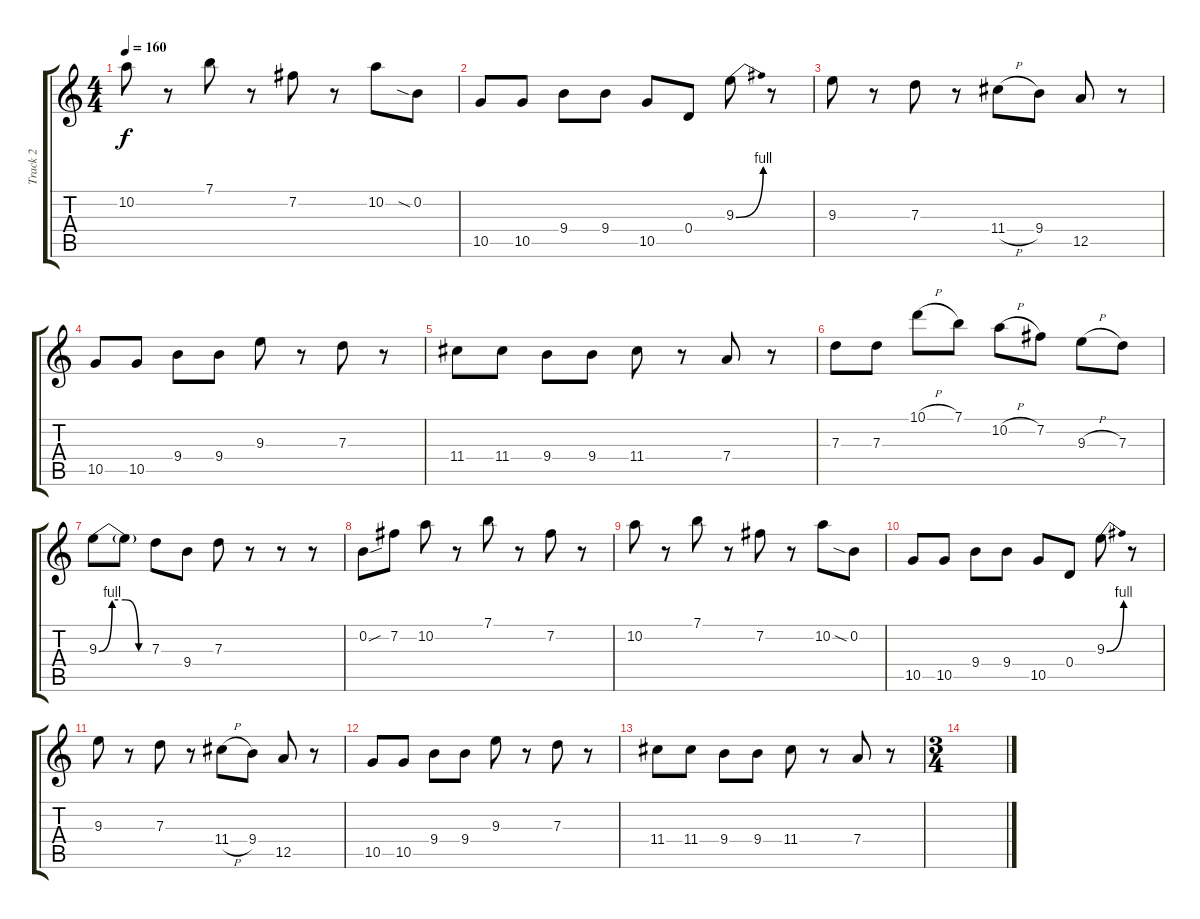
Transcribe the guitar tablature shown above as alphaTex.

\track ("Track 2" "Track 2") {instrument distortionguitar}
\staff {score tabs}
\tuning (E4 B3 G3 D3 A2 D2) {hide}
\ts (4 4)
\tempo 160
\clef g2
\ks c
10.2.8{dy f} r.8 7.1.8 r.8 7.2.8 r.8 10.2.8 0.2{sia}.8 |
10.5.8 10.5.8 9.4.8 9.4.8 10.5.8 0.4.8 9.3{be (bend 0 0 60 4)}.8 r.8 |
9.3.8 r.8 7.3.8 r.8 11.4{h}.8 9.4.8 12.5.8 r.8 |
10.5.8 10.5.8 9.4.8 9.4.8 9.3.8 r.8 7.3.8 r.8 |
11.4.8 11.4.8 9.4.8 9.4.8 11.4.8 r.8 7.4.8 r.8 |
7.3.8 7.3.8 10.1{h}.8 7.1.8 10.2{h}.8 7.2.8 9.3{h}.8 7.3.8 |
9.3{be (custom 0 0 15 4 30 4 45 0 60 0)}.8 9.3{t}.8 7.3.8 9.4.8 7.3.8 r.8 r.8 r.8 |
0.2{sou}.8 7.2.8 10.2.8 r.8 7.1.8 r.8 7.2.8 r.8 |
10.2.8 r.8 7.1.8 r.8 7.2.8 r.8 10.2.8 0.2{sia}.8 |
10.5.8 10.5.8 9.4.8 9.4.8 10.5.8 0.4.8 9.3{be (bend 0 0 60 4)}.8 r.8 |
9.3.8 r.8 7.3.8 r.8 11.4{h}.8 9.4.8 12.5.8 r.8 |
10.5.8 10.5.8 9.4.8 9.4.8 9.3.8 r.8 7.3.8 r.8 |
11.4.8 11.4.8 9.4.8 9.4.8 11.4.8 r.8 7.4.8 r.8 |
\ts (3 4)
